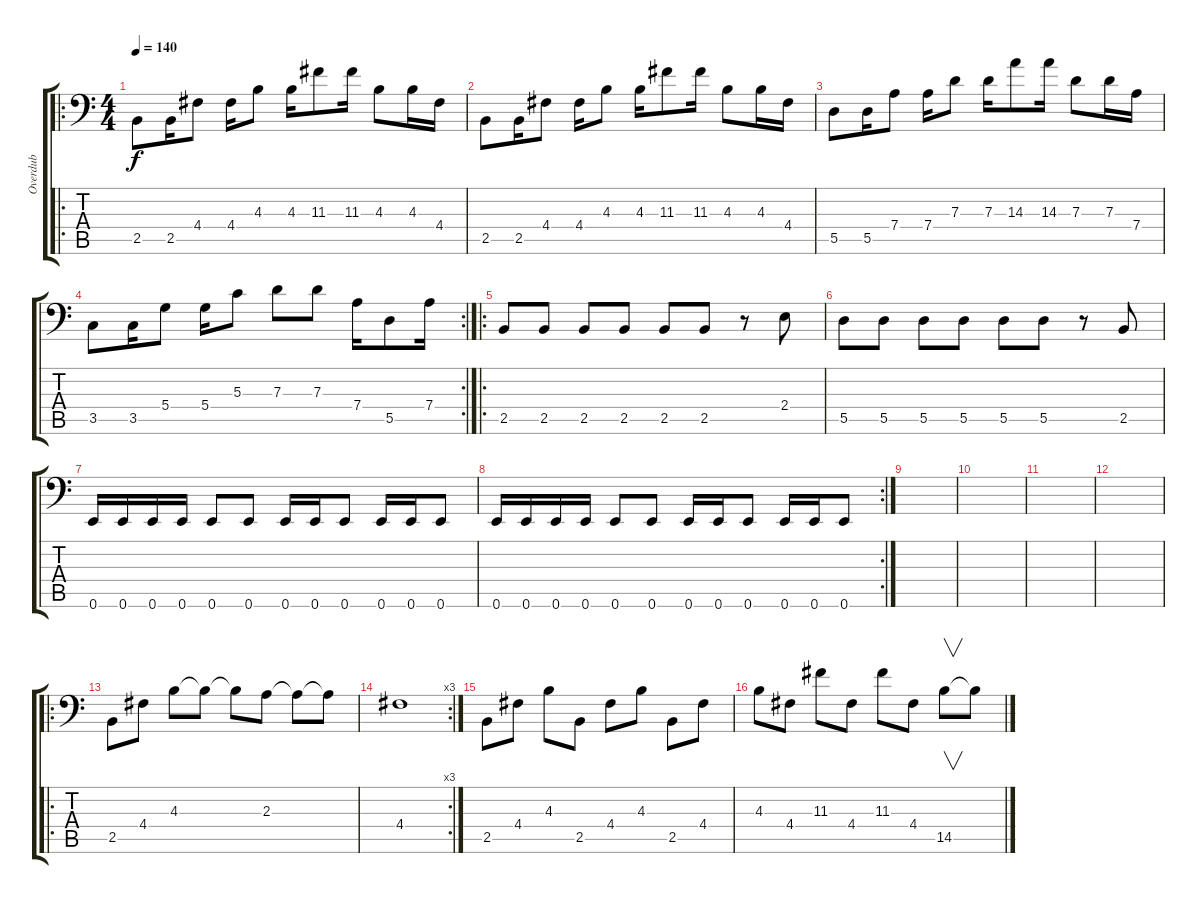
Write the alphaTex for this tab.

\track ("Overdub" "Overdub") {instrument electricbassfinger}
\staff {score tabs}
\tuning (E3 B2 G2 D2 A1 E1) {hide}
\ro
\ts (4 4)
\tempo 140
\clef f4
\ks c
2.5.8{dy f instrument fretlessbass} 2.5.16 4.4.8 4.4.16 4.3.8 4.3.16 11.3.8 11.3.16 4.3.8 4.3.16 4.4.16 |
2.5.8 2.5.16 4.4.8 4.4.16 4.3.8 4.3.16 11.3.8 11.3.16 4.3.8 4.3.16 4.4.16 |
5.5.8 5.5.16 7.4.8 7.4.16 7.3.8 7.3.16 14.3.8 14.3.16 7.3.8 7.3.16 7.4.16 |
\rc 2
3.5.8 3.5.16 5.4.8 5.4.16 5.3.8 7.3.8 7.3.8 7.4.16 5.5.8 7.4.16 |
\ro
2.5.8{instrument electricbassfinger} 2.5.8 2.5.8 2.5.8 2.5.8 2.5.8 r.8 2.4.8 |
5.5.8 5.5.8 5.5.8 5.5.8 5.5.8 5.5.8 r.8 2.5.8 |
0.6.16 0.6.16 0.6.16 0.6.16 0.6.8 0.6.8 0.6.16 0.6.16 0.6.8 0.6.16 0.6.16 0.6.8 |
\rc 2
0.6.16 0.6.16 0.6.16 0.6.16 0.6.8 0.6.8 0.6.16 0.6.16 0.6.8 0.6.16 0.6.16 0.6.8 |
|
|
|
|
\ro
2.5.8 4.4.8 4.3.8 4.3{t}.8 4.3{t}.8 2.3.8 2.3{t}.8 2.3{t}.8 |
\rc 3
4.4.1 |
2.5.8 4.4.8 4.3.8 2.5.8 4.4.8 4.3.8 2.5.8 4.4.8 |
4.3.8 4.4.8 11.3.8 4.4.8 11.3.8 4.4.8 14.5.8{v} 14.5{t}.8
